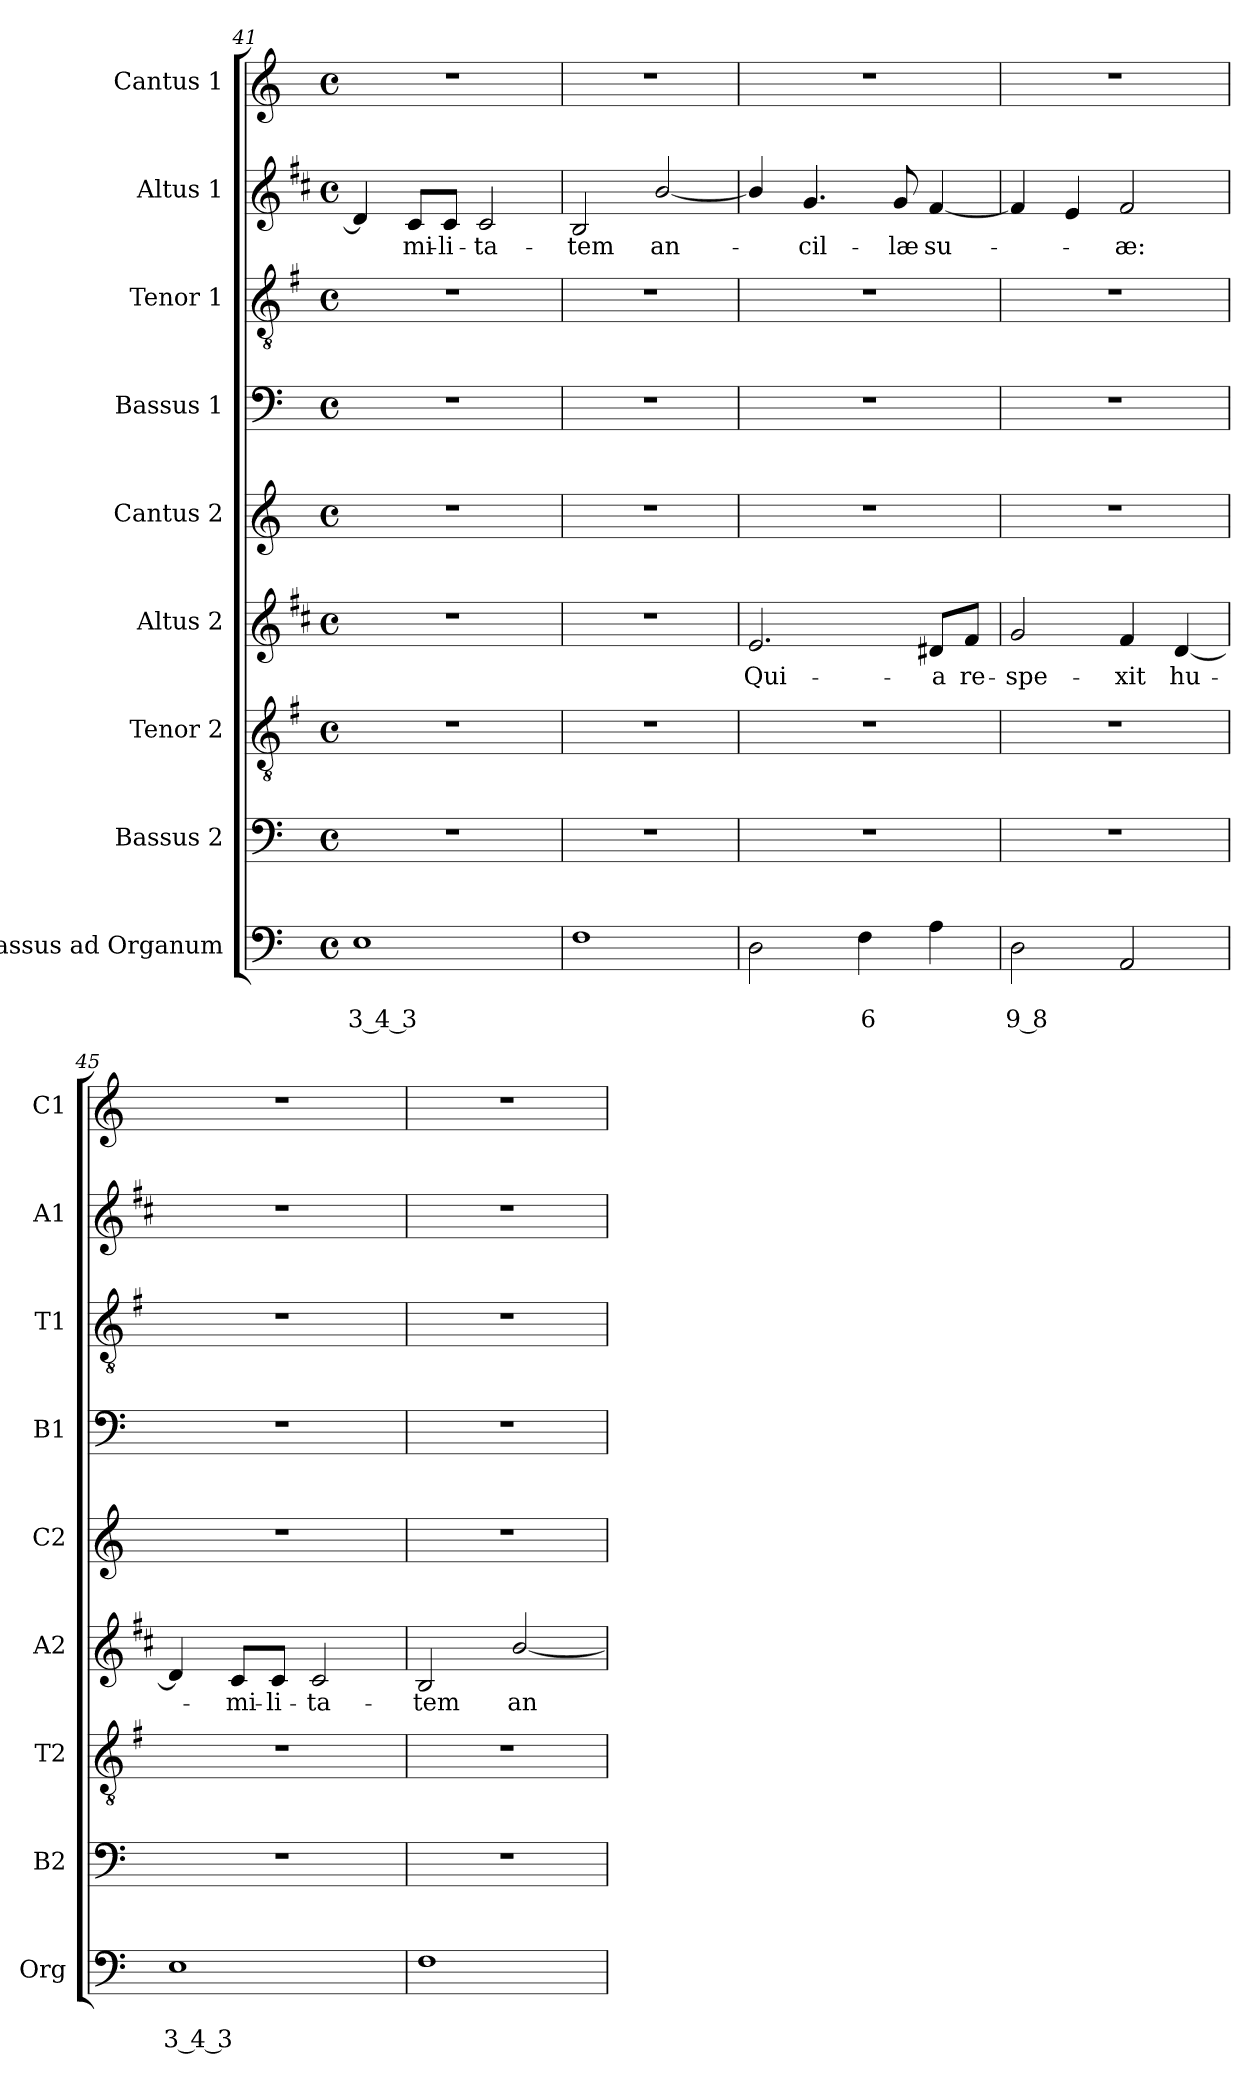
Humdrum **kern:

**kern	**text	**text	**kern	**kern	**kern	**text	**kern	**kern	**kern	**kern	**text	**kern
*part9	*part9	*part9	*part8	*part7	*part6	*part6	*part5	*part4	*part3	*part2	*part2	*part1
*staff9	*staff9	*staff9	*staff8	*staff7	*staff6	*staff6	*staff5	*staff4	*staff3	*staff2	*staff2	*staff1
*I"Bassus ad Organum	*	*	*I"Bassus 2	*I"Tenor 2	*I"Altus 2	*	*I"Cantus 2	*I"Bassus 1	*I"Tenor 1	*I"Altus 1	*	*I"Cantus 1
*I'Org	*	*	*I'B2	*I'T2	*I'A2	*	*I'C2	*I'B1	*I'T1	*I'A1	*	*I'C1
*clefF4	*	*	*clefF4	*clefGv2	*clefG2	*	*clefG2	*clefF4	*clefGv2	*clefG2	*	*clefG2
*	*	*	*	*ITrd4c7	*ITrd1c2	*	*	*	*ITrd4c7	*ITrd1c2	*	*
*k[]	*	*	*k[]	*k[]	*k[]	*	*k[]	*k[]	*k[]	*k[]	*	*k[]
*C:	*	*	*C:	*C:	*C:	*	*C:	*C:	*C:	*C:	*	*C:
*M4/4	*	*	*M4/4	*M4/4	*M4/4	*	*M4/4	*M4/4	*M4/4	*M4/4	*	*M4/4
*met(c)	*	*	*met(c)	*met(c)	*met(c)	*	*met(c)	*met(c)	*met(c)	*met(c)	*	*met(c)
=41	=41	=41	=41	=41	=41	=41	=41	=41	=41	=41	=41	=41
!	!	!LO:LY:b	!	!	!	!	!	!	!	!	!	!
1E	.	3 4 3	1r	1r	1r	.	1r	1r	1r	4c/]	.	1r
!	!	!	!	!	!	!	!	!	!	!	!LO:LY:b	!
.	.	.	.	.	.	.	.	.	.	8B/L	-mi-	.
!	!	!	!	!	!	!	!	!	!	!	!LO:LY:b	!
.	.	.	.	.	.	.	.	.	.	8B/J	-li-	.
!	!	!	!	!	!	!	!	!	!	!	!LO:LY:b	!
.	.	.	.	.	.	.	.	.	.	2B/	-ta-	.
=42	=42	=42	=42	=42	=42	=42	=42	=42	=42	=42	=42	=42
!	!	!	!	!	!	!	!	!	!	!	!LO:LY:b	!
1F	.	.	1r	1r	1r	.	1r	1r	1r	2A/	-tem	1r
!	!	!	!	!	!	!	!	!	!	!	!LO:LY:b	!
.	.	.	.	.	.	.	.	.	.	[2a/	an-	.
=43	=43	=43	=43	=43	=43	=43	=43	=43	=43	=43	=43	=43
!	!	!	!	!	!	!LO:LY:b	!	!	!	!	!	!
2D\	.	.	1r	1r	2.d/	Qui-	1r	1r	1r	4a/]	.	1r
!	!	!	!	!	!	!	!	!	!	!	!LO:LY:b	!
.	.	.	.	.	.	.	.	.	.	4.f/	-cil-	.
!	!	!LO:LY:b	!	!	!	!	!	!	!	!	!	!
4F\	.	6	.	.	.	.	.	.	.	.	.	.
!	!	!	!	!	!	!	!	!	!	!	!LO:LY:b	!
.	.	.	.	.	.	.	.	.	.	8f/	-læ	.
!	!	!	!	!	!	!LO:LY:b	!	!	!	!	!LO:LY:b	!
4A\	.	.	.	.	8c#X/L	-a	.	.	.	[4e/	su-	.
!	!	!	!	!	!	!LO:LY:b	!	!	!	!	!	!
.	.	.	.	.	8e/J	re-	.	.	.	.	.	.
=44	=44	=44	=44	=44	=44	=44	=44	=44	=44	=44	=44	=44
!	!	!LO:LY:b	!	!	!	!LO:LY:b	!	!	!	!	!	!
2D\	.	9 8	1r	1r	2f/	-spe-	1r	1r	1r	4e/]	.	1r
.	.	.	.	.	.	.	.	.	.	4d/	.	.
!	!	!	!	!	!	!LO:LY:b	!	!	!	!	!LO:LY:b	!
2AA/	.	.	.	.	4e/	-xit	.	.	.	2e/	-æ:	.
!	!	!	!	!	!	!LO:LY:b	!	!	!	!	!	!
.	.	.	.	.	[4c/	hu-	.	.	.	.	.	.
=45	=45	=45	=45	=45	=45	=45	=45	=45	=45	=45	=45	=45
!	!	!LO:LY:b	!	!	!	!	!	!	!	!	!	!
1E	.	3 4 3	1r	1r	4c/]	.	1r	1r	1r	1r	.	1r
!	!	!	!	!	!	!LO:LY:b	!	!	!	!	!	!
.	.	.	.	.	8B/L	-mi-	.	.	.	.	.	.
!	!	!	!	!	!	!LO:LY:b	!	!	!	!	!	!
.	.	.	.	.	8B/J	-li-	.	.	.	.	.	.
!	!	!	!	!	!	!LO:LY:b	!	!	!	!	!	!
.	.	.	.	.	2B/	-ta-	.	.	.	.	.	.
!!LO:LB:g=z
=46	=46	=46	=46	=46	=46	=46	=46	=46	=46	=46	=46	=46
!	!	!	!	!	!	!LO:LY:b	!	!	!	!	!	!
1F	.	.	1r	1r	2A/	-tem	1r	1r	1r	1r	.	1r
!	!	!	!	!	!	!LO:LY:b	!	!	!	!	!	!
.	.	.	.	.	[2a/	an-	.	.	.	.	.	.
=	=	=	=	=	=	=	=	=	=	=	=	=
*-	*-	*-	*-	*-	*-	*-	*-	*-	*-	*-	*-	*-
